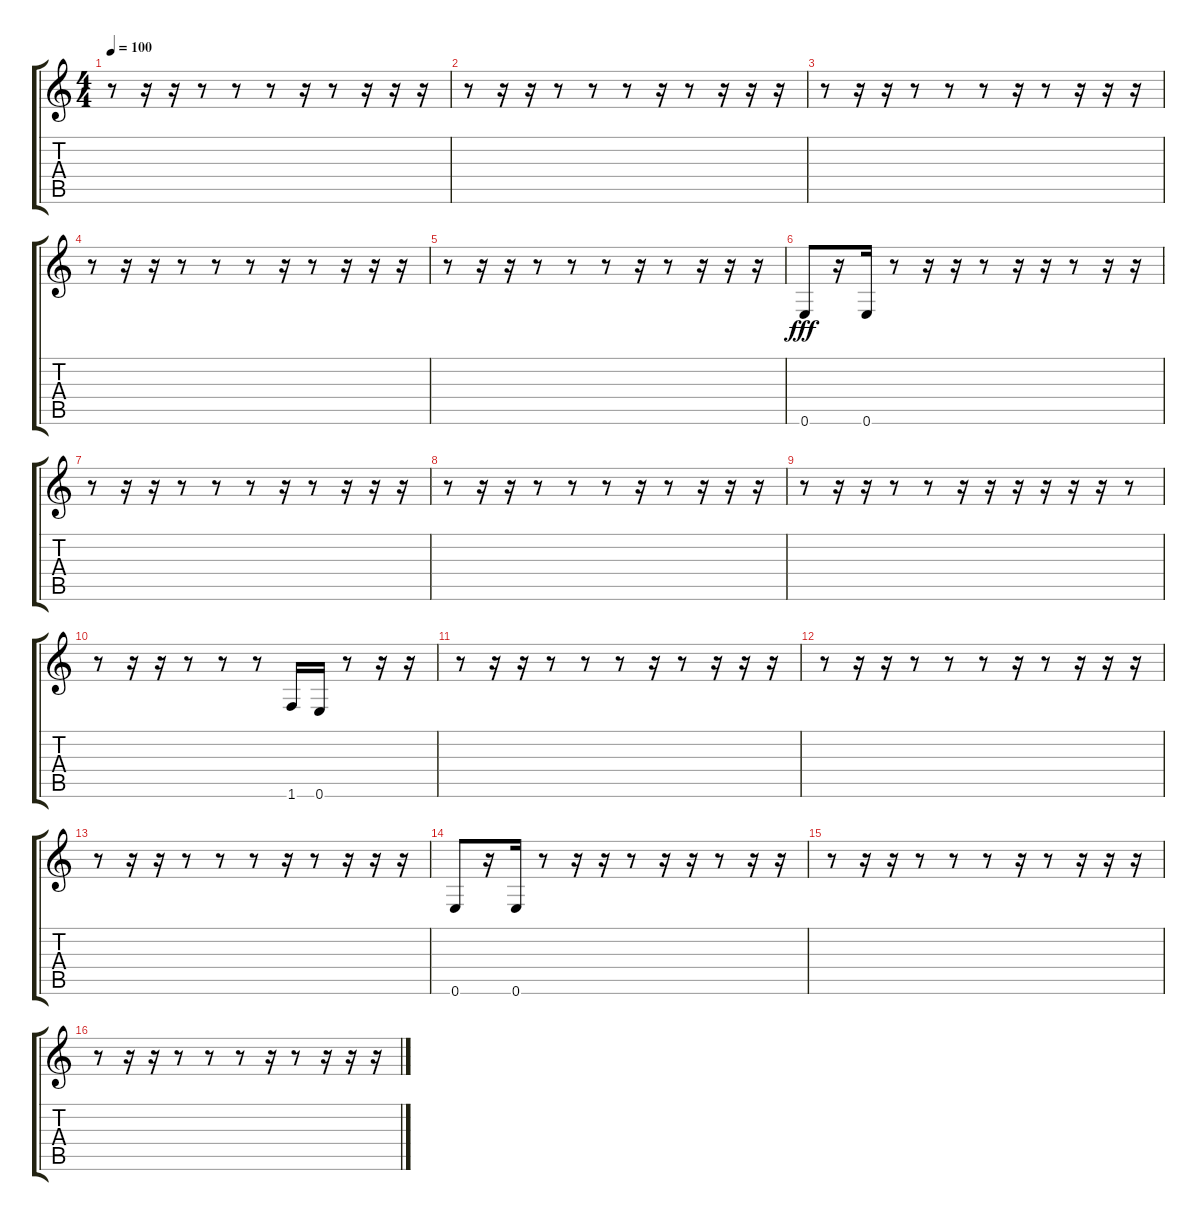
\track "" {instrument electricbassfinger}
\staff {score tabs}
\tuning (E4 B3 G3 D3 A2 E2) {hide}
\ts (4 4)
\tempo 100
\clef g2
\ks c
r.8{dy fff} r.16 r.16 r.8 r.8 r.8 r.16 r.8 r.16 r.16 r.16 |
r.8 r.16 r.16 r.8 r.8 r.8 r.16 r.8 r.16 r.16 r.16 |
r.8 r.16 r.16 r.8 r.8 r.8 r.16 r.8 r.16 r.16 r.16 |
r.8 r.16 r.16 r.8 r.8 r.8 r.16 r.8 r.16 r.16 r.16 |
r.8 r.16 r.16 r.8 r.8 r.8 r.16 r.8 r.16 r.16 r.16 |
0.6.8 r.16 0.6.16 r.8 r.16 r.16 r.8 r.16 r.16 r.8 r.16 r.16 |
r.8 r.16 r.16 r.8 r.8 r.8 r.16 r.8 r.16 r.16 r.16 |
r.8 r.16 r.16 r.8 r.8 r.8 r.16 r.8 r.16 r.16 r.16 |
r.8 r.16 r.16 r.8 r.8 r.16 r.16 r.16 r.16 r.16 r.16 r.8 |
r.8 r.16 r.16 r.8 r.8 r.8 1.6.16 0.6.16 r.8 r.16 r.16 |
r.8 r.16 r.16 r.8 r.8 r.8 r.16 r.8 r.16 r.16 r.16 |
r.8 r.16 r.16 r.8 r.8 r.8 r.16 r.8 r.16 r.16 r.16 |
r.8 r.16 r.16 r.8 r.8 r.8 r.16 r.8 r.16 r.16 r.16 |
0.6.8 r.16 0.6.16 r.8 r.16 r.16 r.8 r.16 r.16 r.8 r.16 r.16 |
r.8 r.16 r.16 r.8 r.8 r.8 r.16 r.8 r.16 r.16 r.16 |
r.8 r.16 r.16 r.8 r.8 r.8 r.16 r.8 r.16 r.16 r.16
